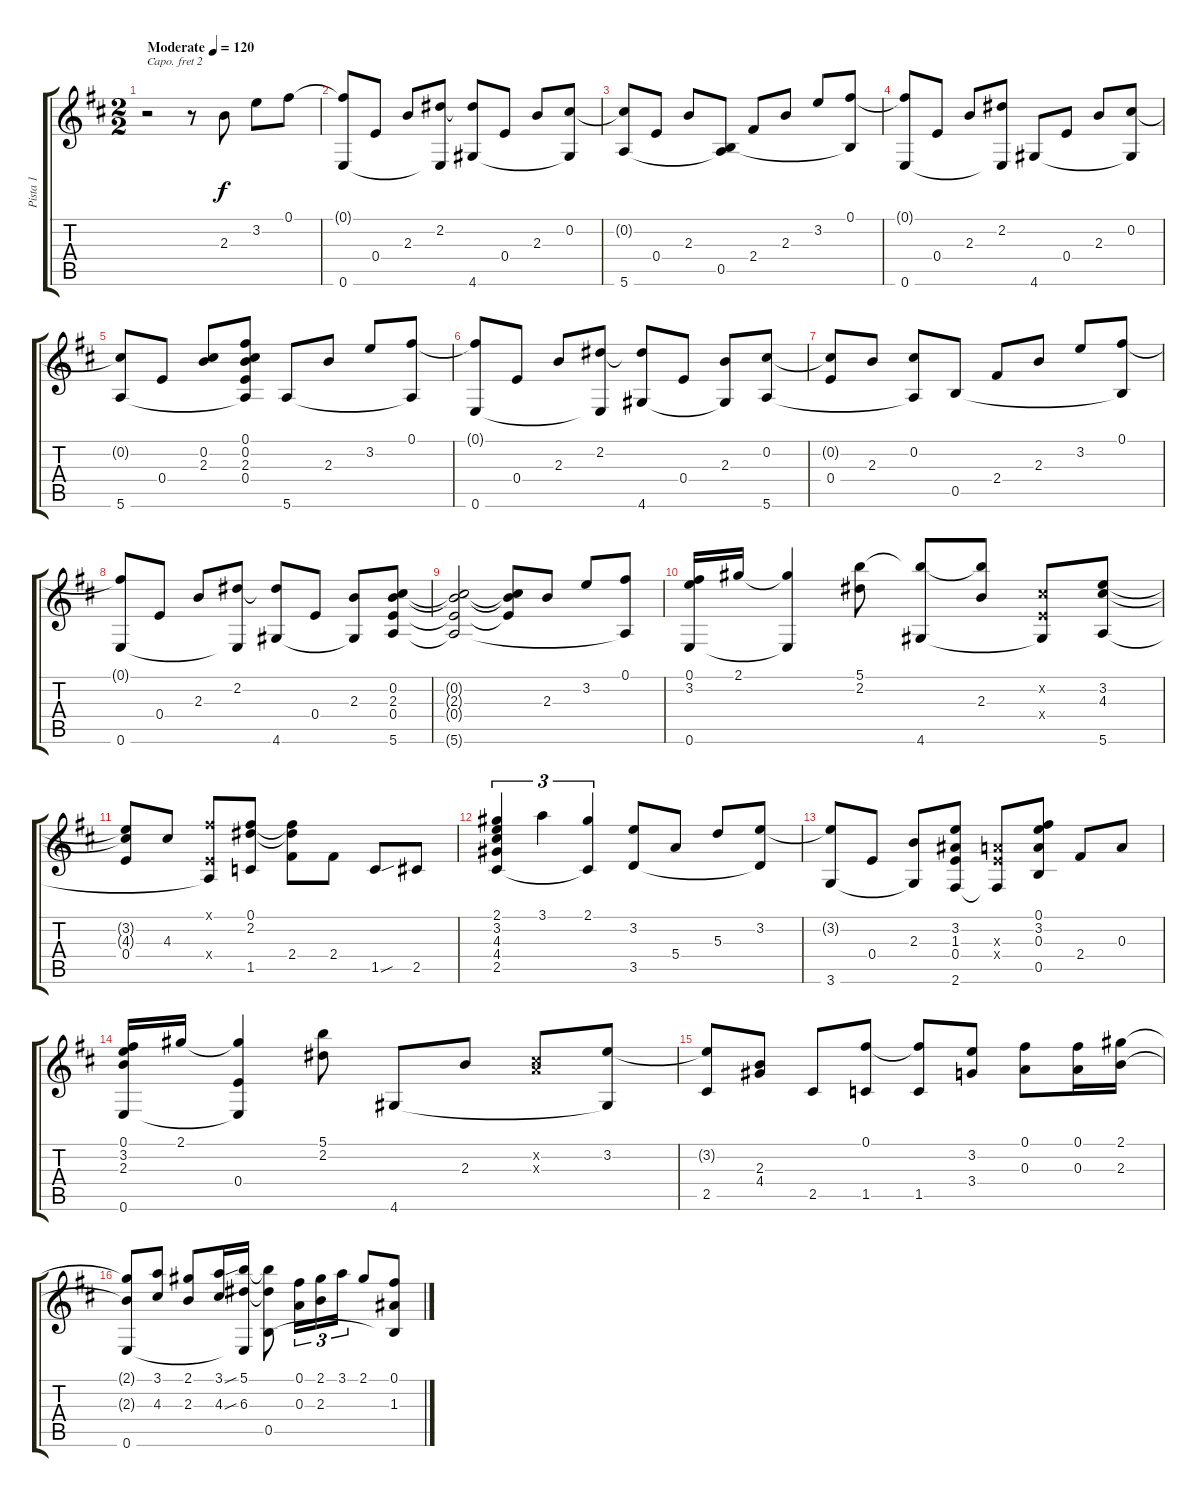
\track ("Pista 1" "Pista 1") {instrument acousticguitarsteel}
\staff {score tabs}
\capo 2
\tuning (E4 B3 G3 D3 A2 D2) {hide}
\ts (2 2)
\tempo (120 "Moderate")
\clef g2
\ks d
r.2{dy f instrument acousticguitarsteel} r.8 2.3.8 3.2.8 0.1.8 |
(0.1{t} 0.6).8 0.4.8 2.3.8 (2.2 0.6{t}).8 (2.2{t} 4.6).8 0.4.8 2.3.8 (0.2 4.6{t}).8 |
(0.2{t} 5.6).8 0.4.8 2.3.8 (0.5 5.6{t}).8 2.4.8 2.3.8 3.2.8 (0.1 0.5{t}).8 |
(0.1{t} 0.6).8 0.4.8 2.3.8 (2.2 0.6{t}).8 4.6.8 0.4.8 2.3.8 (0.2 4.6{t}).8 |
(0.2{t} 5.6).8 0.4.8 (0.2 2.3).8 (0.1 0.2 2.3 0.4 5.6{t}).8 5.6.8 2.3.8 3.2.8 (0.1 5.6{t}).8 |
(0.1{t} 0.6).8 0.4.8 2.3.8 (2.2 0.6{t}).8 (2.2{t} 4.6).8 0.4.8 (2.3 4.6{t}).8 (0.2 5.6).8 |
(0.2{t} 0.4).8 2.3.8 (0.2 5.6{t}).8 0.5.8 2.4.8 2.3.8 3.2.8 (0.1 0.5{t}).8 |
(0.1{t} 0.6).8 0.4.8 2.3.8 (2.2 0.6{t}).8 (2.2{t} 4.6).8 0.4.8 (2.3 4.6{t}).8 (0.2 2.3 0.4 5.6).8 |
(0.2{t} 2.3{t} 0.4{t} 5.6{t}).2 (0.2{t} 2.3{t} 0.4{t}).8 2.3.8 3.2.8 (0.1 5.6{t}).8 |
(0.1 3.2 0.6).16 2.1.16 (2.1{t} 0.6{t}).4 (5.1 2.2).8 (5.1{t} 4.6).8 (5.1{t} 2.3).8 (0.2{x} 0.4{x} 4.6{t}).8 (3.2 4.3 5.6).8 |
(3.2{t} 4.3{t} 0.4).8 4.3.8 (0.1{x} 0.4{x} 5.6{t}).8 (0.1 2.2 1.5).8 (0.1{t} 2.2{t} 2.4).8 2.4.8 1.5{sou}.8 2.5.8 |
(2.1 3.2 4.3 4.4 2.5).4{tu (3 2)} 3.1.4{tu (3 2)} (2.1 2.5{t}).4{tu (3 2)} (3.2 3.5).8 5.4.8 5.3.8 (3.2 3.5{t}).8 |
(3.2{t} 3.6).8 0.4.8 (2.3 3.6{t}).8 (3.2 1.3 0.4 2.6).8 (0.3{x} 0.4{x} 2.6{t}).8 (0.1 3.2 0.3 0.5).8 2.4.8 0.3.8 |
(0.1 3.2 2.3 0.6).16 2.1.16 (2.1{t} 0.4 0.6{t}).4 (5.1 2.2).8 4.6.8 2.3.8 (0.2{x} 0.3{x}).8 (3.2 4.6{t}).8 |
(3.2{t} 2.5).8 (2.3 4.4).8 2.5.8 (0.1 1.5).8 (0.1{t} 1.5).8 (3.2 3.4).8 (0.1 0.3).8 (0.1 0.3).16 (2.1 2.3).16 |
(2.1{t} 2.3{t} 0.6).8 (3.1 4.3).8 (2.1 2.3).8 (3.1{sou} 4.3{sou}).16 (5.1 6.3 0.6{t}).16 (5.1{t} 6.3{t} 0.5).8 (0.1 0.3).16{tu (3 2)} (2.1 2.3).16{tu (3 2)} 3.1.16{tu (3 2)} 2.1.8 (0.1 1.3 0.5{t}).8
